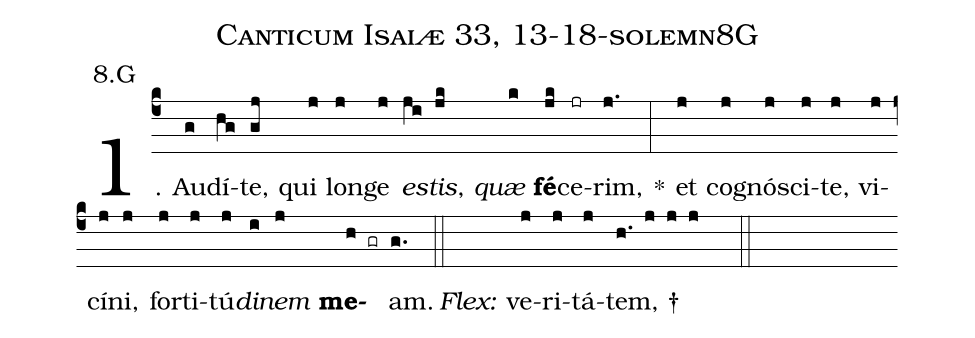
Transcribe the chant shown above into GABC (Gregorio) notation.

name: Canticum Isaiæ 33, 13-18-solemn8G;
annotation: 8.G;
%%
(c4)1. Au(g)dí(hg)te,(gj) qui(j) lon(j)ge(j) <i>es</i>(ji)<i>tis</i>,(jk) <i>quæ</i>(k) <b>fé</b>(jk)ce(jr)rim,(j.) *(:) et(j) co(j)gnó(j)sci(j)te,(j) vi(j)cí(j)ni,(j) for(j)ti(j)tú(j)<i>di</i>(i)<i>nem</i>(j) <b>me</b>(h gr)am.(g.) (::)
<i>Flex:</i>()  ve(j)ri(j)tá(j)tem, †(h. j j j  ::)
